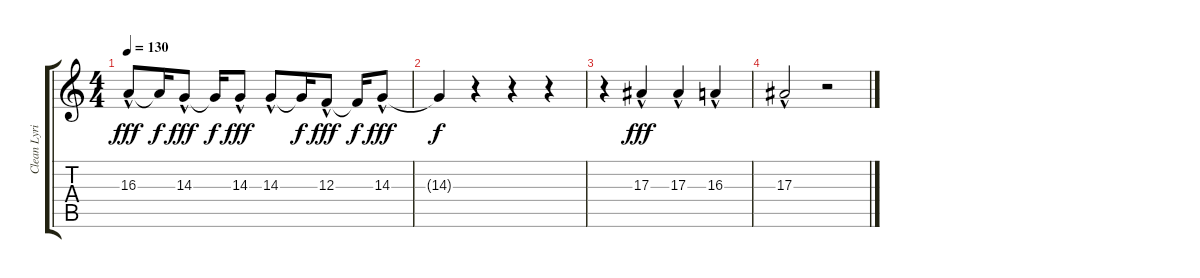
\track ("Clean Lyrics" "Clean Lyri") {instrument altosax}
\staff {score tabs}
\tuning (D4 A3 F3 C3 G2 C2) {hide}
\ts (4 4)
\tempo 130
\clef g2
\ks c
16.3{hac}.8{dy fff} 16.3{t}.16{dy f} 14.3{hac}.8{dy fff} 14.3{t}.16{dy f} 14.3{hac}.8{dy fff} 14.3{hac}.8 14.3{t}.16{dy f} 12.3{hac}.8{dy fff} 12.3{t}.16{dy f} 14.3{hac}.8{dy fff} |
14.3{t}.4{dy f} r.4 r.4 r.4 |
r.4 17.3{hac}.4{dy fff} 17.3{hac}.4 16.3{hac}.4 |
17.3{hac}.2 r.2
